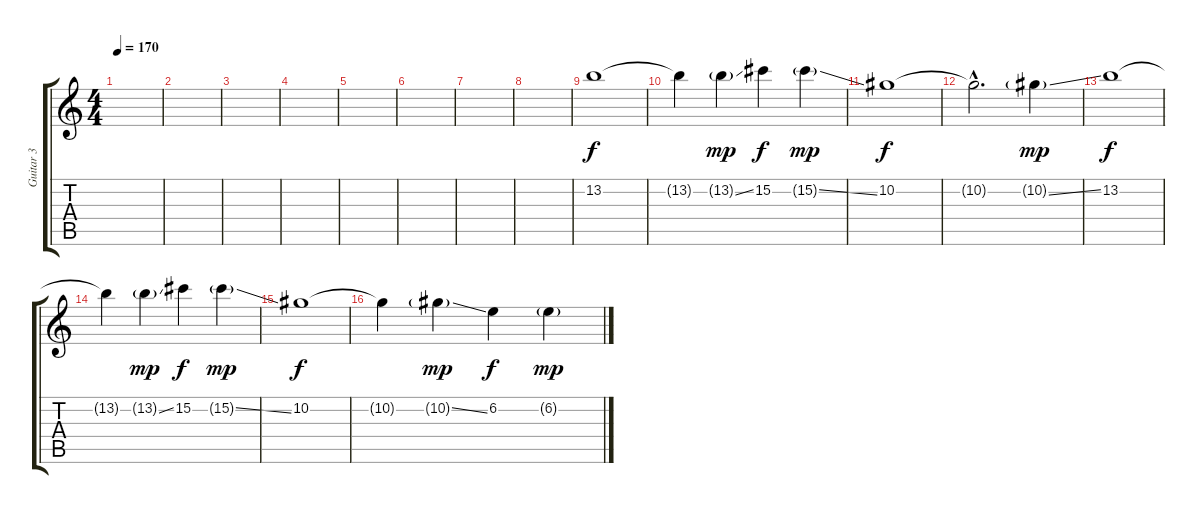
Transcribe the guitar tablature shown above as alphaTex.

\track ("Guitar 3" "Guitar 3") {instrument distortionguitar}
\staff {score tabs}
\tuning (Eb4 Bb3 Gb3 Db3 Ab2 Db2) {hide}
\ts (4 4)
\tempo 170
\clef g2
\ks c
|
|
|
|
|
|
|
|
13.2.1 |
13.2{t}.4 13.2{ss g}.4{dy mp} 15.2.4{dy f} 15.2{ss g}.4{dy mp} |
10.2.1{dy f} |
10.2{hac t}.2{d} 10.2{ss g}.4{dy mp} |
13.2.1{dy f} |
13.2{t}.4 13.2{ss g}.4{dy mp} 15.2.4{dy f} 15.2{ss g}.4{dy mp} |
10.2.1{dy f} |
10.2{t}.4 10.2{ss g}.4{dy mp} 6.2.4{dy f} 6.2{ss g}.4{dy mp}
